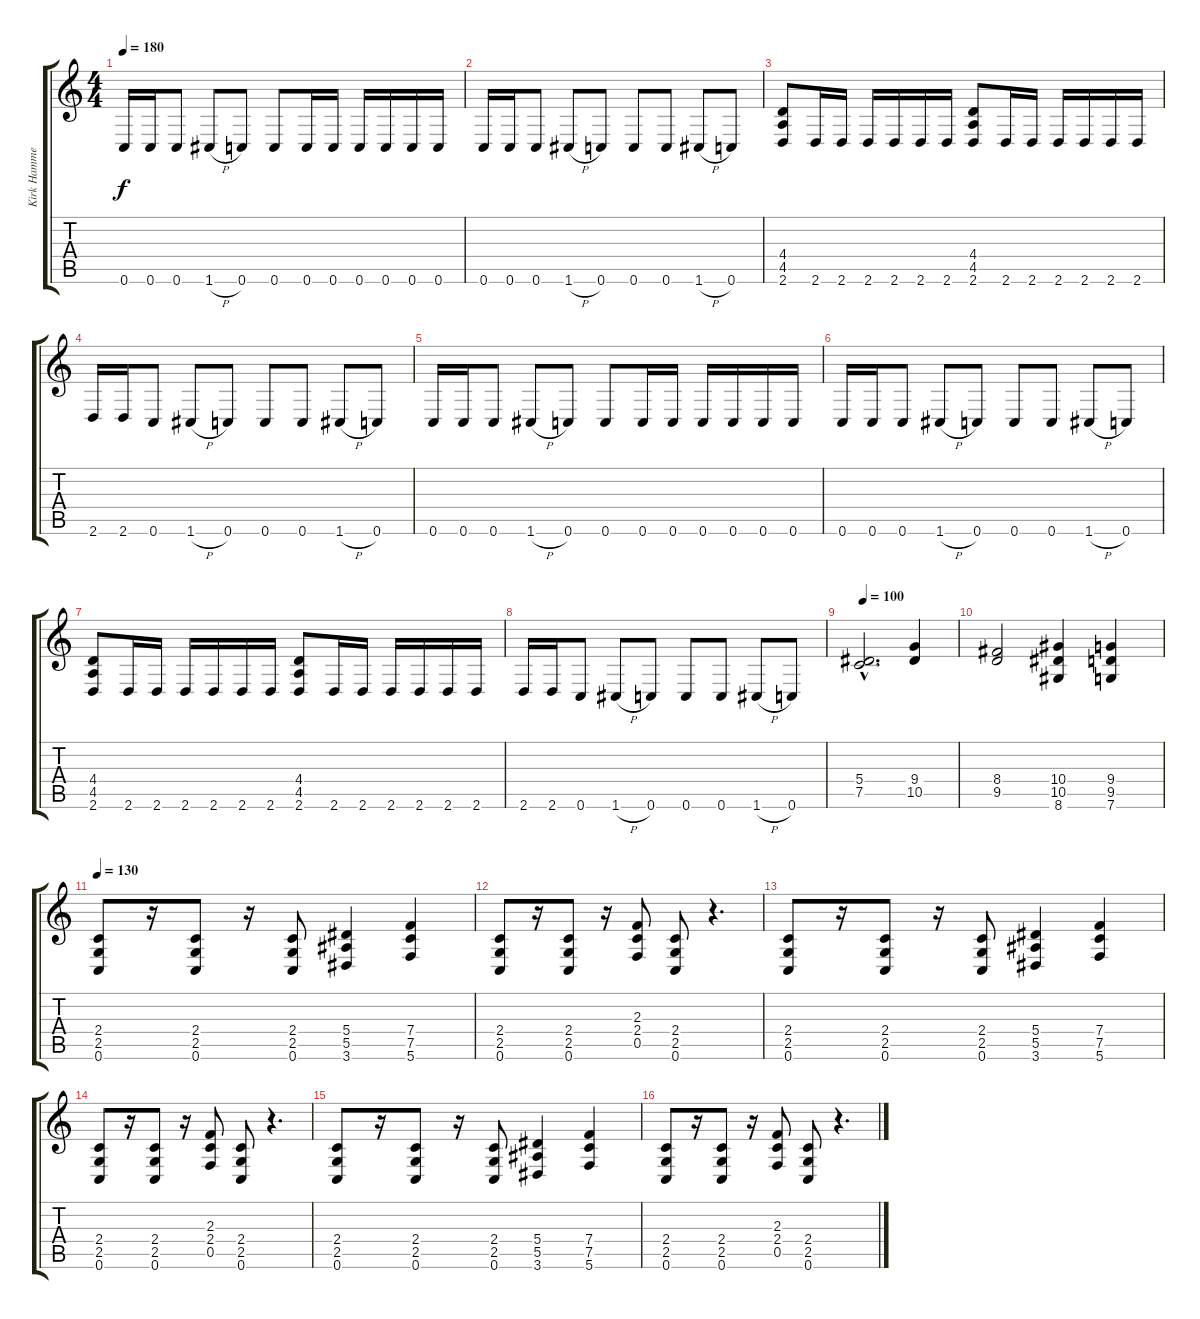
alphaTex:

\track ("Kirk Hammet" "Kirk Hamme") {instrument distortionguitar}
\staff {score tabs}
\tuning (C4 G3 Eb3 Bb2 F2 C2) {hide}
\ts (4 4)
\tempo 180
\clef g2
\ks c
0.6.16{dy f} 0.6.16 0.6.8 1.6{h}.8 0.6.8 0.6.8 0.6.16 0.6.16 0.6.16 0.6.16 0.6.16 0.6.16 |
0.6.16 0.6.16 0.6.8 1.6{h}.8 0.6.8 0.6.8 0.6.8 1.6{h}.8 0.6.8 |
(4.4 4.5 2.6).8 2.6.16 2.6.16 2.6.16 2.6.16 2.6.16 2.6.16 (4.4 4.5 2.6).8 2.6.16 2.6.16 2.6.16 2.6.16 2.6.16 2.6.16 |
2.6.16 2.6.16 0.6.8 1.6{h}.8 0.6.8 0.6.8 0.6.8 1.6{h}.8 0.6.8 |
0.6.16 0.6.16 0.6.8 1.6{h}.8 0.6.8 0.6.8 0.6.16 0.6.16 0.6.16 0.6.16 0.6.16 0.6.16 |
0.6.16 0.6.16 0.6.8 1.6{h}.8 0.6.8 0.6.8 0.6.8 1.6{h}.8 0.6.8 |
(4.4 4.5 2.6).8 2.6.16 2.6.16 2.6.16 2.6.16 2.6.16 2.6.16 (4.4 4.5 2.6).8 2.6.16 2.6.16 2.6.16 2.6.16 2.6.16 2.6.16 |
2.6.16 2.6.16 0.6.8 1.6{h}.8 0.6.8 0.6.8 0.6.8 1.6{h}.8 0.6.8 |
\tempo 100
(5.4{hac} 7.5{hac}).2{d volume 13} (9.4 10.5).4 |
(8.4 9.5).2 (10.4 10.5 8.6).4 (9.4 9.5 7.6).4 |
\tempo 130
(2.4 2.5 0.6).8 r.16 (2.4 2.5 0.6).8 r.16 (2.4 2.5 0.6).8 (5.4 5.5 3.6).4 (7.4 7.5 5.6).4 |
(2.4 2.5 0.6).8 r.16 (2.4 2.5 0.6).8 r.16 (2.3 2.4 0.5).8 (2.4 2.5 0.6).8 r.4{d} |
(2.4 2.5 0.6).8 r.16 (2.4 2.5 0.6).8 r.16 (2.4 2.5 0.6).8 (5.4 5.5 3.6).4 (7.4 7.5 5.6).4 |
(2.4 2.5 0.6).8 r.16 (2.4 2.5 0.6).8 r.16 (2.3 2.4 0.5).8 (2.4 2.5 0.6).8 r.4{d} |
(2.4 2.5 0.6).8 r.16 (2.4 2.5 0.6).8 r.16 (2.4 2.5 0.6).8 (5.4 5.5 3.6).4 (7.4 7.5 5.6).4 |
(2.4 2.5 0.6).8 r.16 (2.4 2.5 0.6).8 r.16 (2.3 2.4 0.5).8 (2.4 2.5 0.6).8 r.4{d}
